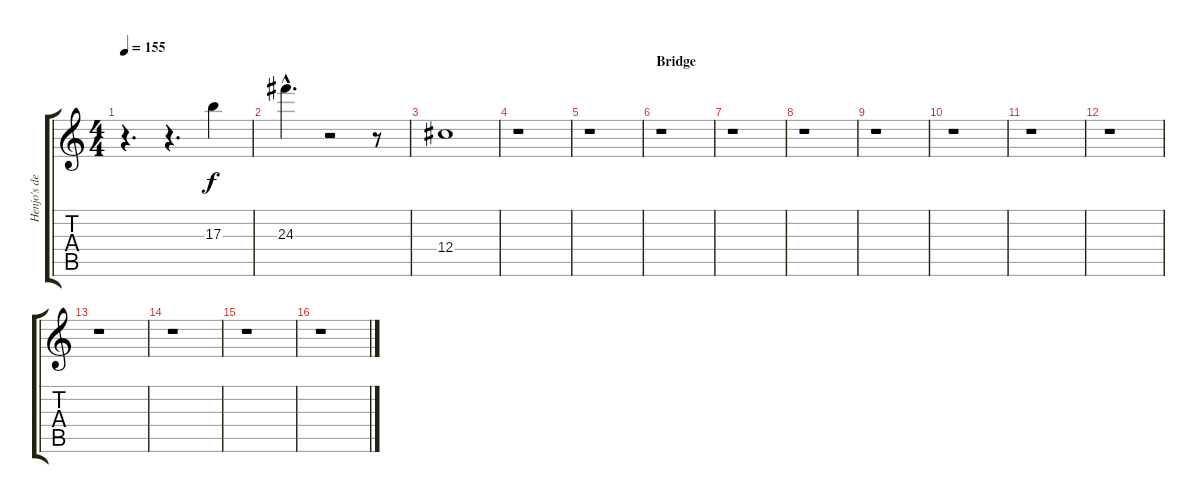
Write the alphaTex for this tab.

\track ("Henjo's delay/solo backing" "Henjo's de") {instrument distortionguitar}
\staff {score tabs}
\tuning (Eb4 Bb3 Gb3 Db3 Ab2 Eb2) {hide}
\ts (4 4)
\tempo 155
\clef g2
\ks c
r.4{d dy f} r.4{d} 17.3.4 |
24.3{hac}.4{d} r.2 r.8 |
12.4.1 |
r.1{volume 12} |
r.1 |
\section ("" "Bridge")
r.1 |
r.1 |
r.1 |
r.1 |
r.1 |
r.1 |
r.1 |
r.1 |
r.1 |
r.1 |
r.1
